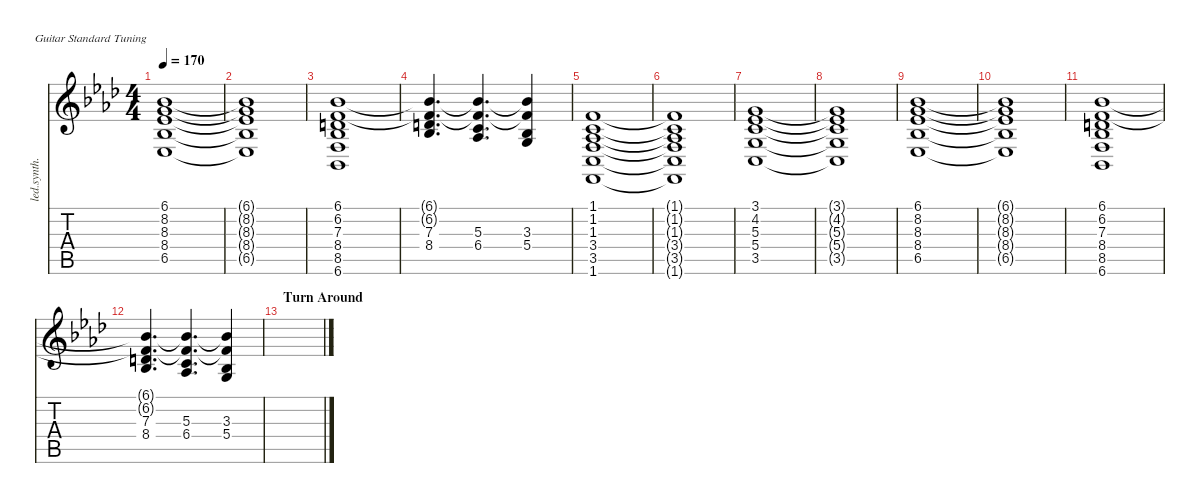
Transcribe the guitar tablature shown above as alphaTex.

\defaultSystemsLayout 4
\hideDynamics
\bracketExtendMode nobrackets
\otherSystemsTrackNameOrientation horizontal
\track ("Bright Pad" "led.synth.") {instrument lead7fifths}
\staff {score tabs}
\tuning (E4 B3 G3 D3 A2 E2)
\ts (4 4)
\tempo 170
\clef g2
\ks fminor
(6.1{acc b} 8.2{acc forcenatural} 8.3{acc b} 8.4{acc b} 6.5{acc b}).1{dy mf beam Up} |
(6.1{t acc b} 8.2{t acc forcenatural} 8.3{t acc b} 8.4{t acc b} 6.5{t acc b}).1{beam Up} |
(6.1{acc b} 6.2{acc forcenatural} 7.3{acc forcenatural} 8.4{acc b} 8.5{acc forcenatural} 6.6{acc b}).1{beam Up} |
(6.2{t acc forcenatural} 6.1{t acc b} 8.4{acc b} 7.3{acc forcenatural}).4{d beam Up} (6.2{t acc forcenatural} 6.1{t acc b} 6.4{acc b} 5.3{acc forcenatural}).4{d beam Up} (6.2{t acc forcenatural} 6.1{t acc b} 5.4{acc forcenatural} 3.3{acc b}).4{beam Up} |
(1.6{acc forcenatural} 3.5{acc forcenatural} 3.4{acc forcenatural} 1.3{acc b} 1.2{acc forcenatural} 1.1{acc forcenatural}).1{beam Up} |
(1.6{t acc forcenatural} 3.5{t acc forcenatural} 3.4{t acc forcenatural} 1.3{t acc b} 1.2{t acc forcenatural} 1.1{t acc forcenatural}).1{beam Up} |
(3.1{acc forcenatural} 4.2{acc b} 5.3{acc forcenatural} 5.4{acc forcenatural} 3.5{acc forcenatural}).1{beam Up} |
(3.1{t acc forcenatural} 4.2{t acc b} 5.3{t acc forcenatural} 5.4{t acc forcenatural} 3.5{t acc forcenatural}).1{beam Up} |
(6.1{acc b} 8.2{acc forcenatural} 8.3{acc b} 8.4{acc b} 6.5{acc b}).1{beam Up} |
(6.1{t acc b} 8.2{t acc forcenatural} 8.3{t acc b} 8.4{t acc b} 6.5{t acc b}).1{beam Up} |
(6.1{acc b} 6.2{acc forcenatural} 7.3{acc forcenatural} 8.4{acc b} 8.5{acc forcenatural} 6.6{acc b}).1{beam Up} |
(6.2{t acc forcenatural} 6.1{t acc b} 8.4{acc b} 7.3{acc forcenatural}).4{d beam Up} (6.2{t acc forcenatural} 6.1{t acc b} 6.4{acc b} 5.3{acc forcenatural}).4{d beam Up} (6.2{t acc forcenatural} 6.1{t acc b} 5.4{acc forcenatural} 3.3{acc b}).4{beam Up} |
\section ("" "Turn Around")
